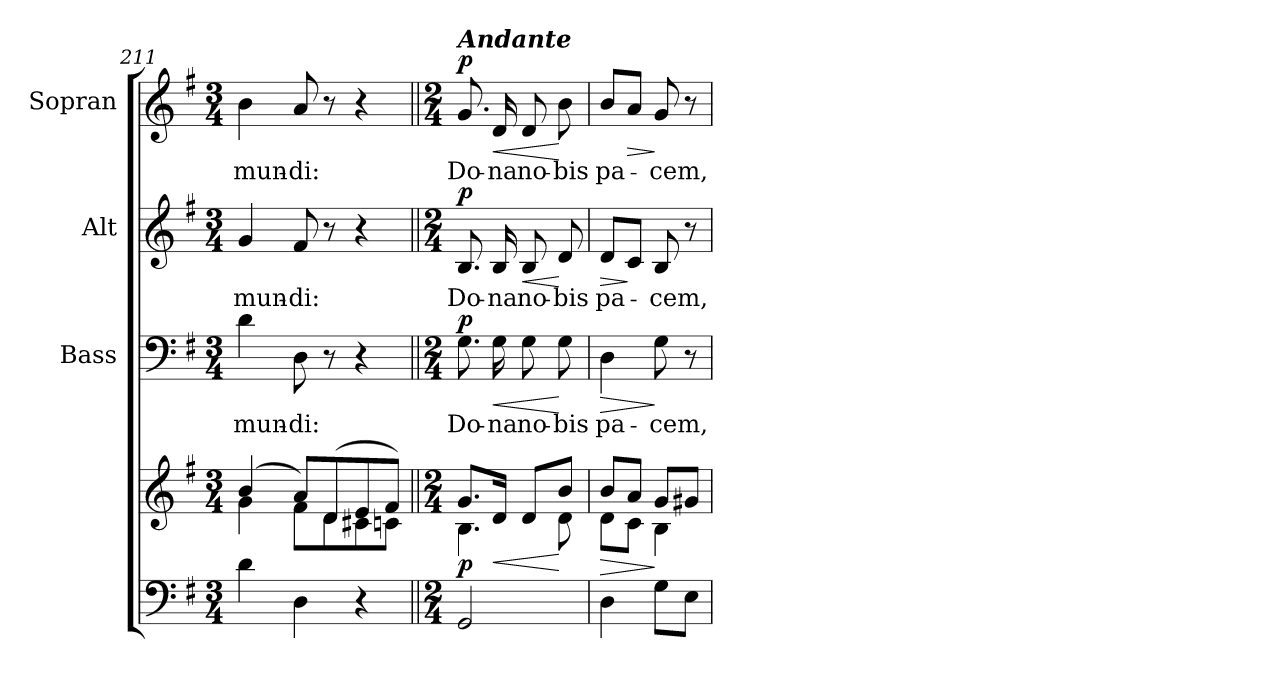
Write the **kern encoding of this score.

**kern	**kern	**dynam	**kern	**text	**dynam	**kern	**text	**dynam	**kern	**text	**dynam
*part4	*part4	*part4	*part3	*part3	*part3	*part2	*part2	*part2	*part1	*part1	*part1
*staff5	*staff4	*staff4/5	*staff3	*staff3	*staff3	*staff2	*staff2	*staff2	*staff1	*staff1	*staff1
*	*	*	*I"Bass	*	*	*I"Alt	*	*	*I"Sopran	*	*
*	*	*	*I'B.	*	*	*I'A.	*	*	*I'S.	*	*
*clefF4	*clefG2	*	*clefF4	*	*	*clefG2	*	*	*clefG2	*	*
*k[f#]	*k[f#]	*	*k[f#]	*	*	*k[f#]	*	*	*k[f#]	*	*
*G:	*G:	*	*G:	*	*	*G:	*	*	*G:	*	*
*M3/4	*M3/4	*	*M3/4	*	*	*M3/4	*	*	*M3/4	*	*
=211	=211	=211	=211	=211	=211	=211	=211	=211	=211	=211	=211
*	*^	*	*	*	*	*	*	*	*	*	*
!	!	!	!	!	!LO:LY:b	!	!	!LO:LY:b	!	!	!LO:LY:b	!
4d\	(4b/	4g\	.	4d\	mun-	.	4g/	mun-	.	4b\	mun-	.
!	!	!	!	!	!LO:LY:b	!	!	!LO:LY:b	!	!	!LO:LY:b	!
4D\	8a/L)	8f#\L	.	8D\	-di:	.	8f#/	-di:	.	8a/	-di:	.
.	(>8d/	8d\	.	8r	.	.	8r	.	.	8r	.	.
4r	8e/	8c#X\	.	4r	.	.	4r	.	.	4r	.	.
.	8f#/J)	8cn\J	.	.	.	.	.	.	.	.	.	.
=212||	=212||	=212||	=212||	=212||	=212||	=212||	=212||	=212||	=212||	=212||	=212||	=212||
*M2/4	*M2/4	*	*	*M2/4	*	*	*M2/4	*	*	*M2/4	*	*
!	!	!	!	!	!	!	!	!	!	!LO:TX:a:Bi:t=Andante	!	!
!	!	!	!LO:DY:b	!	!LO:LY:b	!LO:DY:a	!	!LO:LY:b	!LO:DY:a	!	!LO:LY:b	!LO:DY:a
2GG/	8.g/L	4.B\	p	8.G\	Do-	p	8.B/	Do-	p	8.g/	Do-	p
!	!	!	!LO:HP:b	!	!LO:LY:b	!LO:HP:b	!	!LO:LY:b	!	!	!LO:LY:b	!LO:HP:b
.	16d/Jk	.	<	16G\	-na	<	16B/	-na	.	16d/	-na	<
!	!	!	!	!	!LO:LY:b	!	!	!LO:LY:b	!LO:HP:b	!	!LO:LY:b	!
.	8d/L	.	.	8G\	no-	.	8B/	no-	<	8d/	no-	.
!	!	!	!	!	!LO:LY:b	!	!	!LO:LY:b	!	!	!LO:LY:b	!
.	8b/J	8d\	[	8G\	-bis	[	8d/	-bis	[	8b\	-bis	[
=213	=213	=213	=213	=213	=213	=213	=213	=213	=213	=213	=213	=213
!	!	!	!LO:HP:b	!	!LO:LY:b	!LO:HP:b	!	!LO:LY:b	!LO:HP:b	!	!LO:LY:b	!
4D\	8b/L	8d\L	>	4D\	pa-	>	8d/L	pa-	>	8b/L	pa-	.
!	!	!	!	!	!	!	!	!	!	!	!	!LO:HP:b
.	8a/J	8c\J	.	.	.	.	8c/J	.	]	8a/J	.	>
!	!	!	!	!	!LO:LY:b	!	!	!LO:LY:b	!	!	!LO:LY:b	!
8G\L	8g/L	4B\	]	8G\	-cem,	]	8B/	-cem,	.	8g/	-cem,	]
8E\J	8g#X/J	.	.	8r	.	.	8r	.	.	8r	.	.
*	*v	*v	*	*	*	*	*	*	*	*	*	*
=	=	=	=	=	=	=	=	=	=	=	=
*-	*-	*-	*-	*-	*-	*-	*-	*-	*-	*-	*-
